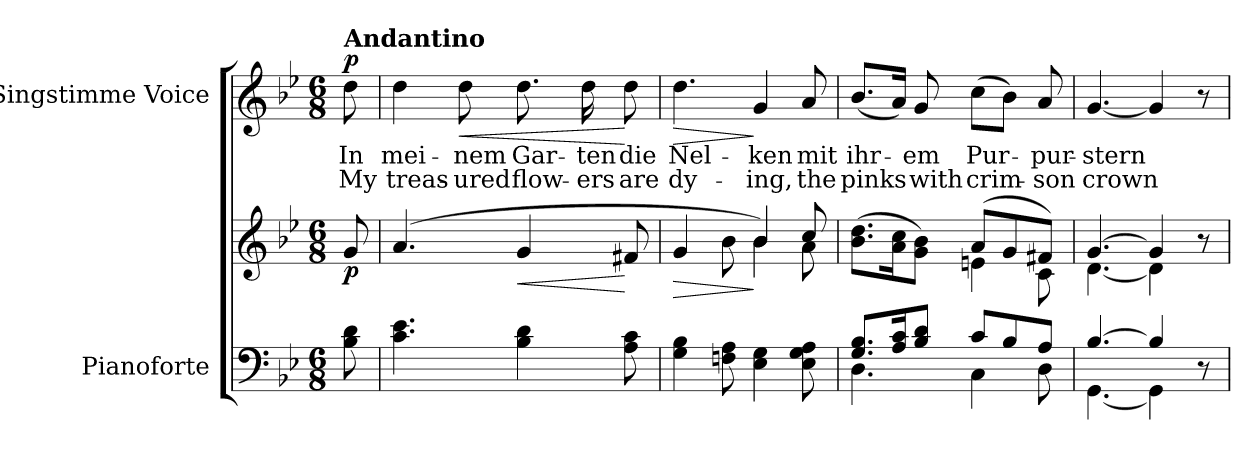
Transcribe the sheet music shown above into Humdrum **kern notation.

**kern	**kern	**dynam	**kern	**text	**text	**dynam
*part2	*part2	*part2	*part1	*part1	*part1	*part1
*staff3	*staff2	*staff2/3	*staff1	*staff1	*staff1	*staff1
*I"Pianoforte	*	*	*I"Singstimme Voice	*	*	*
*I'Pno	*	*	*	*	*	*
*clefF4	*clefG2	*	*clefG2	*	*	*
*k[b-e-]	*k[b-e-]	*	*k[b-e-]	*	*	*
*M6/8	*M6/8	*	*M6/8	*	*	*
=	=	=	=	=	=	=
!	!	!	!LO:TX:a:B:t=Andantino	!	!	!
!	!	!LO:DY:b	!	!	!	!LO:DY:a
8B-\ 8d\	8g/	p	8dd\	In	My	p
=1	=1	=1	=1	=1	=1	=1
4.c\ 4.e-\	(4.a/	.	4dd\	mei-	treas-	.
!	!	!	!	!	!	!LO:HP:b
.	.	.	8dd\	-nem	-ured	<
!	!	!LO:HP:b	!	!	!	!
4B-\ 4d\	4g/	<	8.dd\	Gar-	flow-	.
.	.	.	16dd\	-ten	-ers	.
8A\ 8c\	8f#X/	[	8dd\	die	are	[
=2	=2	=2	=2	=2	=2	=2
!	!	!LO:HP:b	!	!	!	!LO:HP:b
*	*^	*	*	*	*	*
4G\ 4B-\	4g/	4.ryy	>	4.dd\	Nel-	dy-	>
8Fn\ 8A\	8b-\	.	.	.	.	.	.
4E-\ 4G\	4b-/)	4b-\	]	4g/	-ken	-ing,	]
8E-\ 8G\ 8A\	8cc/	8a\	.	8a/	mit	the	.
=3	=3	=3	=3	=3	=3	=3	=3
*^	*	*	*	*	*	*	*
8.G/ 8.B-/L	4.D\	(>8.b-\ 8.dd\L	4.ryy	.	(8.b-/L	ihr-	pinks	.
16A/ 16c/K	.	16a\ 16cc\K	.	.	16a/Jk)	.	.	.
8B-/ 8d/J	.	8g\ 8b-\J)	.	.	8g/	-em	with	.
8c/L	4C\	(8a/L	4en\	.	(8cc\L	Pur-	crim-	.
8B-/	.	8g/	.	.	8b-\J)	.	.	.
8A/J	8D\	8f#X/J)	8c\	.	8a/	-pur-	-son	.
=4	=4	=4	=4	=4	=4	=4	=4	=4
[4.B-/	[4.GG\	[4.g/	[4.d\	.	[4.g/	-stern	crown	.
4B-/]	4GG\]	4g/]	4d\]	.	4g/]	.	.	.
8r	8ryy	8r	8ryy	.	8r	.	.	.
*v	*v	*	*	*	*	*	*	*
*	*v	*v	*	*	*	*	*
=	=	=	=	=	=	=
*-	*-	*-	*-	*-	*-	*-
